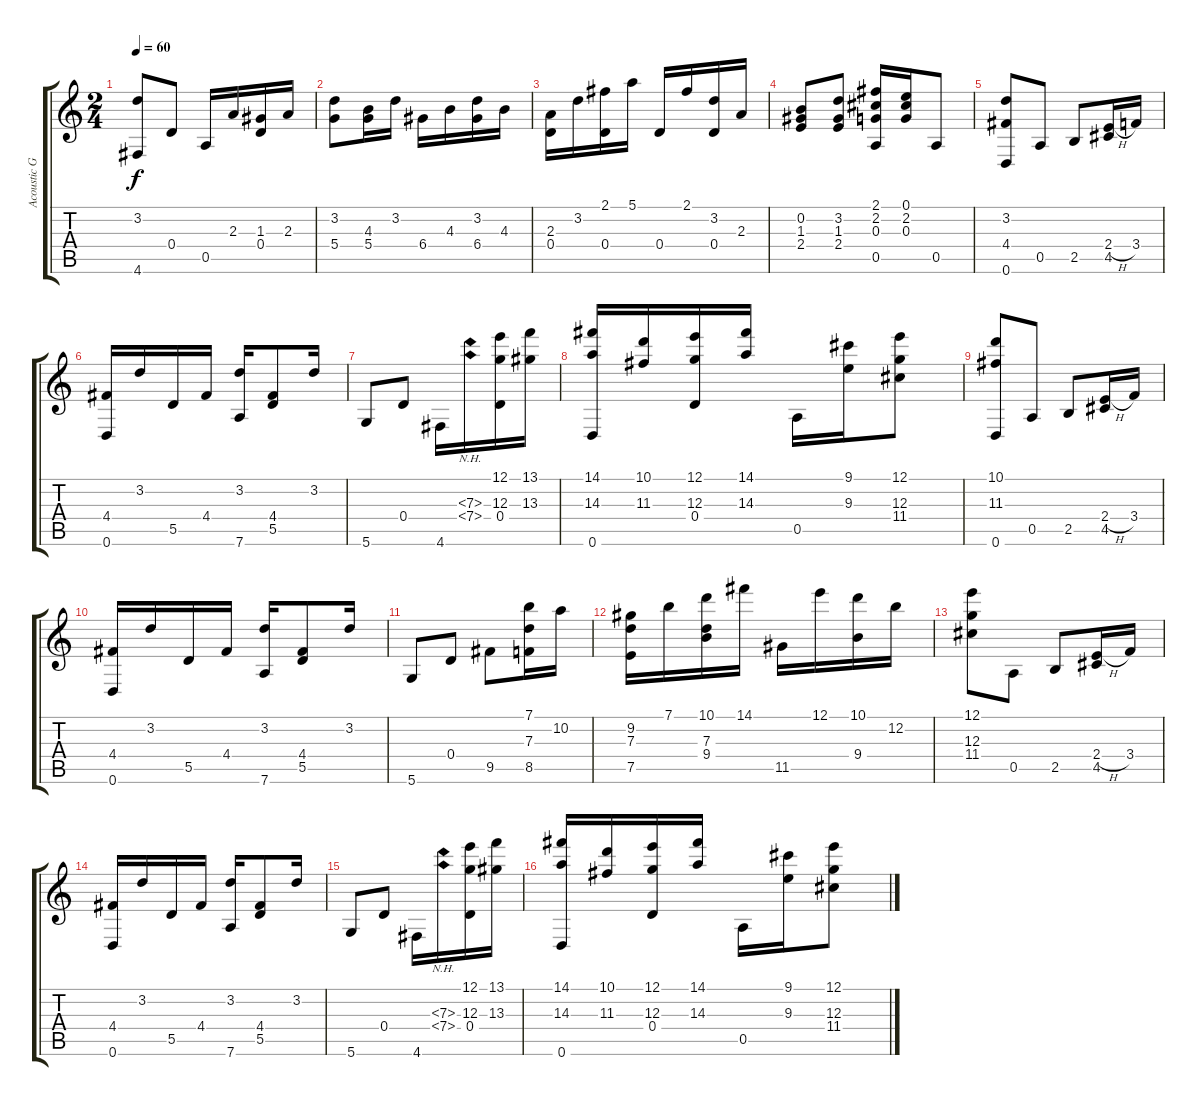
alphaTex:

\track ("Acoustic Guitar" "Acoustic G") {instrument acousticguitarnylon}
\staff {score tabs}
\tuning (E4 B3 G3 D3 A2 D2) {hide}
\ts (2 4)
\tempo 60
\clef g2
\ks c
(3.2 4.6).8{dy f} 0.4.8 0.5.16 2.3.16 (1.3 0.4).16 2.3.16 |
(3.2 5.4).8 (4.3 5.4).16 3.2.16 6.4.16 4.3.16 (3.2 6.4).16 4.3.16 |
(2.3 0.4).16 3.2.16 (2.1 0.4).16 5.1.16 0.4.16 2.1.16 (3.2 0.4).16 2.3.16 |
(0.2 1.3 2.4).8 (3.2 1.3 2.4).8 (2.1 2.2 0.3 0.5).16 (0.1 2.2 0.3).16 0.5.8 |
(3.2 4.4 0.6).8 0.5.8 2.5.8 (2.4{h} 4.5).16 3.4.16 |
(4.4 0.6).16 3.2.16 5.5.16 4.4.16 (3.2 7.6).16 (4.4 5.5).8 3.2.16 |
5.6.8 0.4.8 4.6.16 (7.3{nh} 7.4{nh}).16 (12.1 12.3 0.4).16 (13.1 13.3).16 |
(14.1 14.3 0.6).16 (10.1 11.3).16 (12.1 12.3 0.4).16 (14.1 14.3).16 0.5.16 (9.1 9.3).16 (12.1 12.3 11.4).8 |
(10.1 11.3 0.6).8 0.5.8 2.5.8 (2.4{h} 4.5).16 3.4.16 |
(4.4 0.6).16 3.2.16 5.5.16 4.4.16 (3.2 7.6).16 (4.4 5.5).8 3.2.16 |
5.6.8 0.4.8 9.5.8 (7.1 7.3 8.5).16 10.2.16 |
(9.2 7.3 7.5).16 7.1.16 (10.1 7.3 9.4).16 14.1.16 11.5.16 12.1.16 (10.1 9.4).16 12.2.16 |
(12.1 12.3 11.4).8 0.5.8 2.5.8 (2.4{h} 4.5).16 3.4.16 |
(4.4 0.6).16 3.2.16 5.5.16 4.4.16 (3.2 7.6).16 (4.4 5.5).8 3.2.16 |
5.6.8 0.4.8 4.6.16 (7.3{nh} 7.4{nh}).16 (12.1 12.3 0.4).16 (13.1 13.3).16 |
(14.1 14.3 0.6).16 (10.1 11.3).16 (12.1 12.3 0.4).16 (14.1 14.3).16 0.5.16 (9.1 9.3).16 (12.1 12.3 11.4).8
